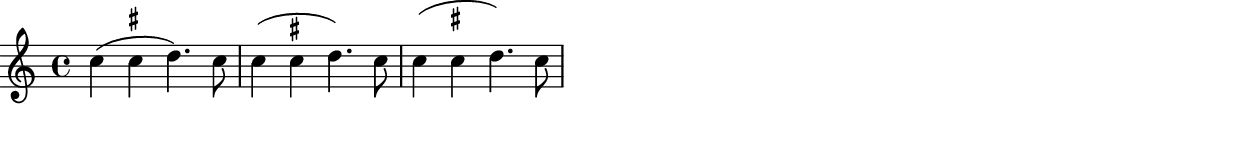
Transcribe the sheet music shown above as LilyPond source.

%% Generated by lilypond-book.py
%% Options: [exampleindent=10.16\mm,fragment,indent=0\mm,line-width=160\mm,quote,relative=2]
\include "lilypond-book-preamble.ly"


% ****************************************************************
% Start cut-&-pastable-section
% ****************************************************************



\paper {
  indent = 0\mm
  line-width = 160\mm
  % offset the left padding, also add 1mm as lilypond creates cropped
  % images with a little space on the right
  line-width = #(- line-width (* mm  3.000000) (* mm 1))
  line-width = 160\mm - 2.0 * 10.16\mm
  % offset the left padding, also add 1mm as lilypond creates cropped
  % images with a little space on the right
  line-width = #(- line-width (* mm  3.000000) (* mm 1))
}

\layout {
  
}



\relative c''
{


% ****************************************************************
% ly snippet contents follows:
% ****************************************************************
\sourcefileline 2223
c4( c^\markup { \tiny \sharp } d4.) c8 |
c4(
\once \override TextScript.avoid-slur = #'inside
\once \override TextScript.outside-staff-priority = ##f
c4^\markup { \tiny \sharp } d4.) c8 |
\once \override Slur.outside-staff-priority = #500
c4( c^\markup { \tiny \sharp } d4.) c8 |



% ****************************************************************
% end ly snippet
% ****************************************************************
}
